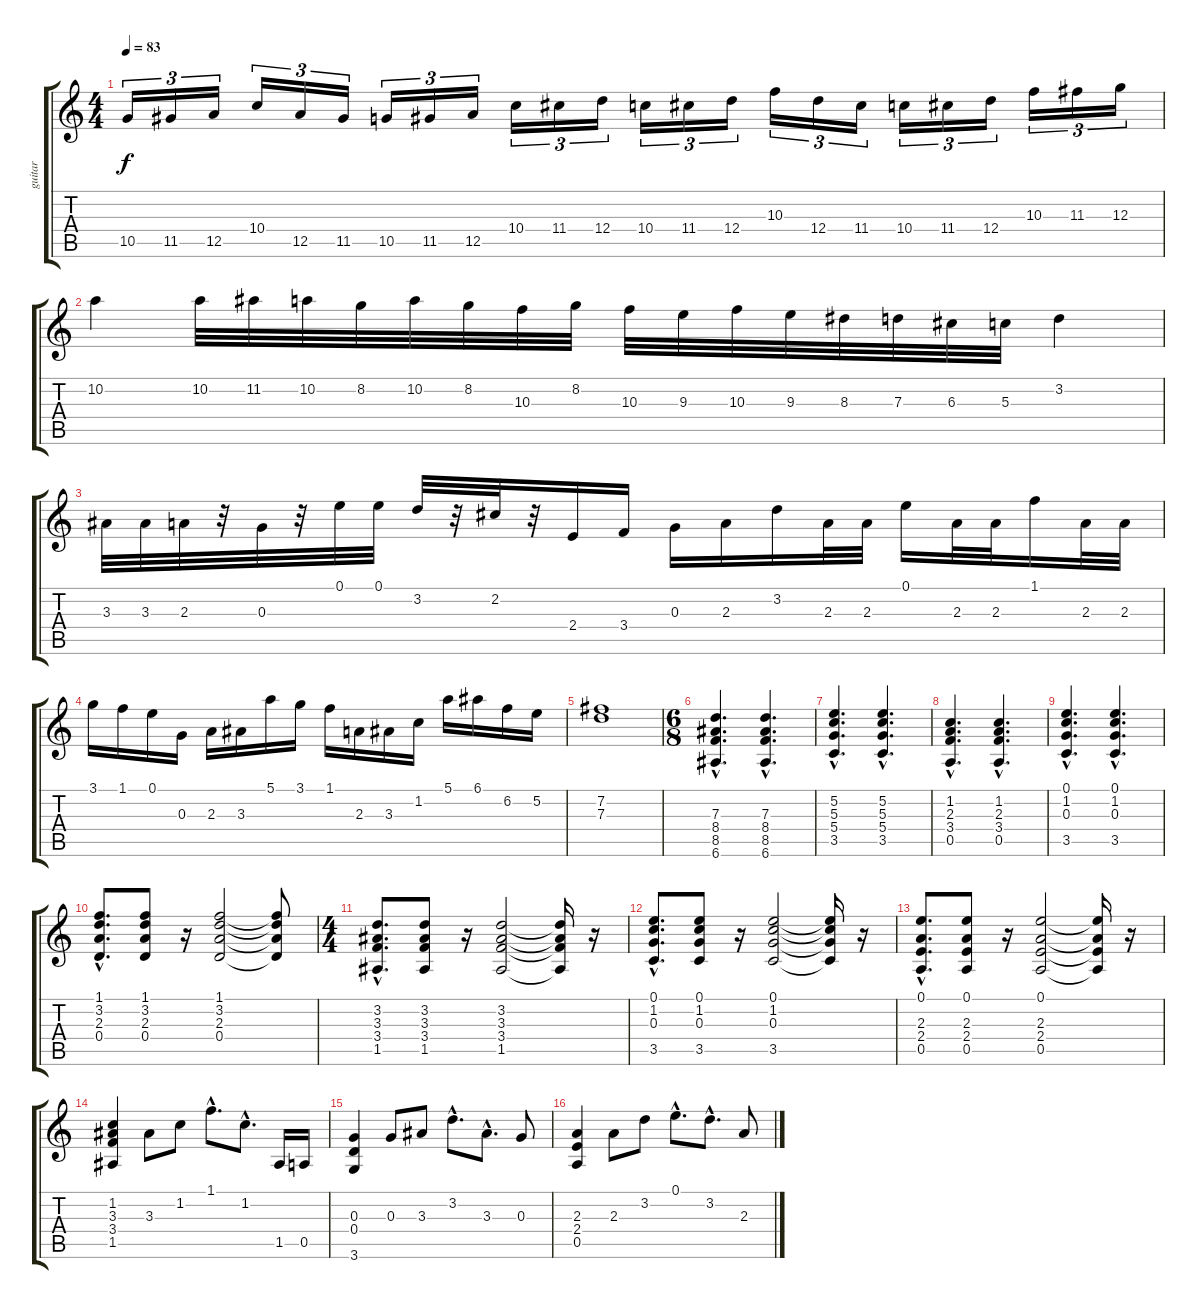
\track ("guitar" "guitar") {instrument distortionguitar}
\staff {score tabs}
\tuning (E4 B3 G3 D3 A2 E2) {hide}
\ts (4 4)
\tempo 83
\clef g2
\ks c
10.5.16{tu (3 2) dy f} 11.5.16{tu (3 2)} 12.5.16{tu (3 2)} 10.4.16{tu (3 2)} 12.5.16{tu (3 2)} 11.5.16{tu (3 2)} 10.5.16{tu (3 2)} 11.5.16{tu (3 2)} 12.5.16{tu (3 2)} 10.4.16{tu (3 2)} 11.4.16{tu (3 2)} 12.4.16{tu (3 2)} 10.4.16{tu (3 2)} 11.4.16{tu (3 2)} 12.4.16{tu (3 2)} 10.3.16{tu (3 2)} 12.4.16{tu (3 2)} 11.4.16{tu (3 2)} 10.4.16{tu (3 2)} 11.4.16{tu (3 2)} 12.4.16{tu (3 2)} 10.3.16{tu (3 2)} 11.3.16{tu (3 2)} 12.3.16{tu (3 2)} |
10.2.4 10.2.32 11.2.32 10.2.32 8.2.32 10.2.32 8.2.32 10.3.32 8.2.32 10.3.32 9.3.32 10.3.32 9.3.32 8.3.32 7.3.32 6.3.32 5.3.32 3.2.4 |
3.3.32 3.3.32 2.3.32 r.32 0.3.32 r.32 0.1.32 0.1.32 3.2.32 r.32 2.2.32 r.32 2.4.16 3.4.16 0.3.16 2.3.16 3.2.16 2.3.32 2.3.32 0.1.16 2.3.32 2.3.32 1.1.16 2.3.32 2.3.32 |
3.1.16 1.1.16 0.1.16 0.3.16 2.3.16 3.3.16 5.1.16 3.1.16 1.1.16 2.3.16 3.3.16 1.2.16 5.1.16 6.1.16 6.2.16 5.2.16 |
(7.2 7.3).1 |
\ts (6 8)
(7.3{hac} 8.4{hac} 8.5{hac} 6.6{hac}).4{d} (7.3{hac} 8.4{hac} 8.5{hac} 6.6{hac}).4{d} |
(5.2{hac} 5.3{hac} 5.4{hac} 3.5{hac}).4{d} (5.2{hac} 5.3{hac} 5.4{hac} 3.5{hac}).4{d} |
(1.2{hac} 2.3{hac} 3.4{hac} 0.5{hac}).4{d} (1.2{hac} 2.3{hac} 3.4{hac} 0.5{hac}).4{d} |
(0.1{hac} 1.2{hac} 0.3{hac} 3.5{hac}).4{d} (0.1{hac} 1.2{hac} 0.3{hac} 3.5{hac}).4{d} |
(1.1{hac} 3.2{hac} 2.3{hac} 0.4{hac}).8{d} (1.1 3.2 2.3 0.4).8 r.16 (1.1 3.2 2.3 0.4).2 (1.1{t} 3.2{t} 2.3{t} 0.4{t}).8 |
\ts (4 4)
(3.2{hac} 3.3{hac} 3.4{hac} 1.5{hac}).8{d} (3.2 3.3 3.4 1.5).8 r.16 (3.2 3.3 3.4 1.5).2 (3.2{t} 3.3{t} 3.4{t} 1.5{t}).16 r.16 |
(0.1{hac} 1.2{hac} 0.3{hac} 3.5{hac}).8{d} (0.1 1.2 0.3 3.5).8 r.16 (0.1 1.2 0.3 3.5).2 (0.1{t} 1.2{t} 0.3{t} 3.5{t}).16 r.16 |
(0.1{hac} 2.3{hac} 2.4{hac} 0.5{hac}).8{d} (0.1 2.3 2.4 0.5).8 r.16 (0.1 2.3 2.4 0.5).2 (0.1{t} 2.3{t} 2.4{t} 0.5{t}).16 r.16 |
(1.2 3.3 3.4 1.5).4 3.3.8 1.2.8 1.1{hac}.8{d} 1.2{hac}.8{d} 1.5.16 0.5.16 |
(0.3 0.4 3.6).4 0.3.8 3.3.8 3.2{hac}.8{d} 3.3{hac}.8{d} 0.3.8 |
(2.3 2.4 0.5).4 2.3.8 3.2.8 0.1{hac}.8{d} 3.2{hac}.8{d} 2.3.8
